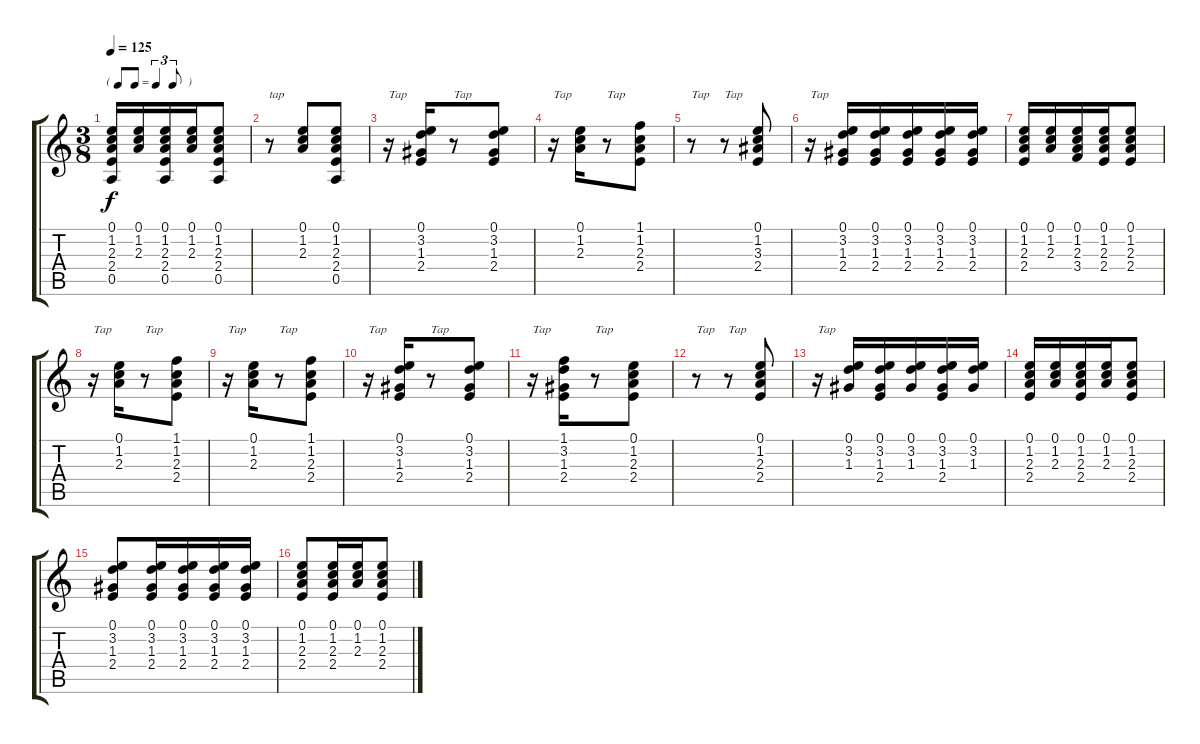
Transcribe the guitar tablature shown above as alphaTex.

\track "" {instrument acousticguitarnylon}
\staff {score tabs}
\tuning (E4 B3 G3 D3 A2 E2) {hide}
\ts (3 8)
\tf triplet8th
\tempo 125
\clef g2
\ks c
(0.1 1.2 2.3 2.4 0.5).16{dy f instrument acousticguitarnylon} (0.1 1.2 2.3).16 (0.1 1.2 2.3 2.4 0.5).16 (0.1 1.2 2.3).16 (0.1 1.2 2.3 2.4 0.5).8 |
r.8{txt "tap"} (0.1 1.2 2.3).8 (0.1 1.2 2.3 2.4 0.5).8 |
r.16{txt "Tap"} (0.1 3.2 1.3 2.4).16 r.8{txt "Tap"} (0.1 3.2 1.3 2.4).8 |
r.16{txt "Tap"} (0.1 1.2 2.3).16 r.8{txt "Tap"} (1.1 1.2 2.3 2.4).8 |
r.8{txt "Tap"} r.8{txt "Tap"} (0.1 1.2 3.3 2.4).8 |
r.16{txt "Tap"} (0.1 3.2 1.3 2.4).16 (0.1 3.2 1.3 2.4).16 (0.1 3.2 1.3 2.4).16 (0.1 3.2 1.3 2.4).16 (0.1 3.2 1.3 2.4).16 |
(0.1 1.2 2.3 2.4).16 (0.1 1.2 2.3).16 (0.1 1.2 2.3 3.4).16 (0.1 1.2 2.3 2.4).16 (0.1 1.2 2.3 2.4).8 |
r.16{txt "Tap"} (0.1 1.2 2.3).16 r.8{txt "Tap"} (1.1 1.2 2.3 2.4).8 |
r.16{txt "Tap"} (0.1 1.2 2.3).16 r.8{txt "Tap"} (1.1 1.2 2.3 2.4).8 |
r.16{txt "Tap"} (0.1 3.2 1.3 2.4).16 r.8{txt "Tap"} (0.1 3.2 1.3 2.4).8 |
r.16{txt "Tap"} (1.1 3.2 1.3 2.4).16 r.8{txt "Tap"} (0.1 1.2 2.3 2.4).8 |
r.8{txt "Tap"} r.8{txt "Tap"} (0.1 1.2 2.3 2.4).8 |
r.16{txt "Tap"} (0.1 3.2 1.3).16 (0.1 3.2 1.3 2.4).16 (0.1 3.2 1.3).16 (0.1 3.2 1.3 2.4).16 (0.1 3.2 1.3).16 |
(0.1 1.2 2.3 2.4).16 (0.1 1.2 2.3).16 (0.1 1.2 2.3 2.4).16 (0.1 1.2 2.3).16 (0.1 1.2 2.3 2.4).8 |
(0.1 3.2 1.3 2.4).8 (0.1 3.2 1.3 2.4).16 (0.1 3.2 1.3 2.4).16 (0.1 3.2 1.3 2.4).16 (0.1 3.2 1.3 2.4).16 |
(0.1 1.2 2.3 2.4).8 (0.1 1.2 2.3 2.4).16 (0.1 1.2 2.3).16 (0.1 1.2 2.3 2.4).8
